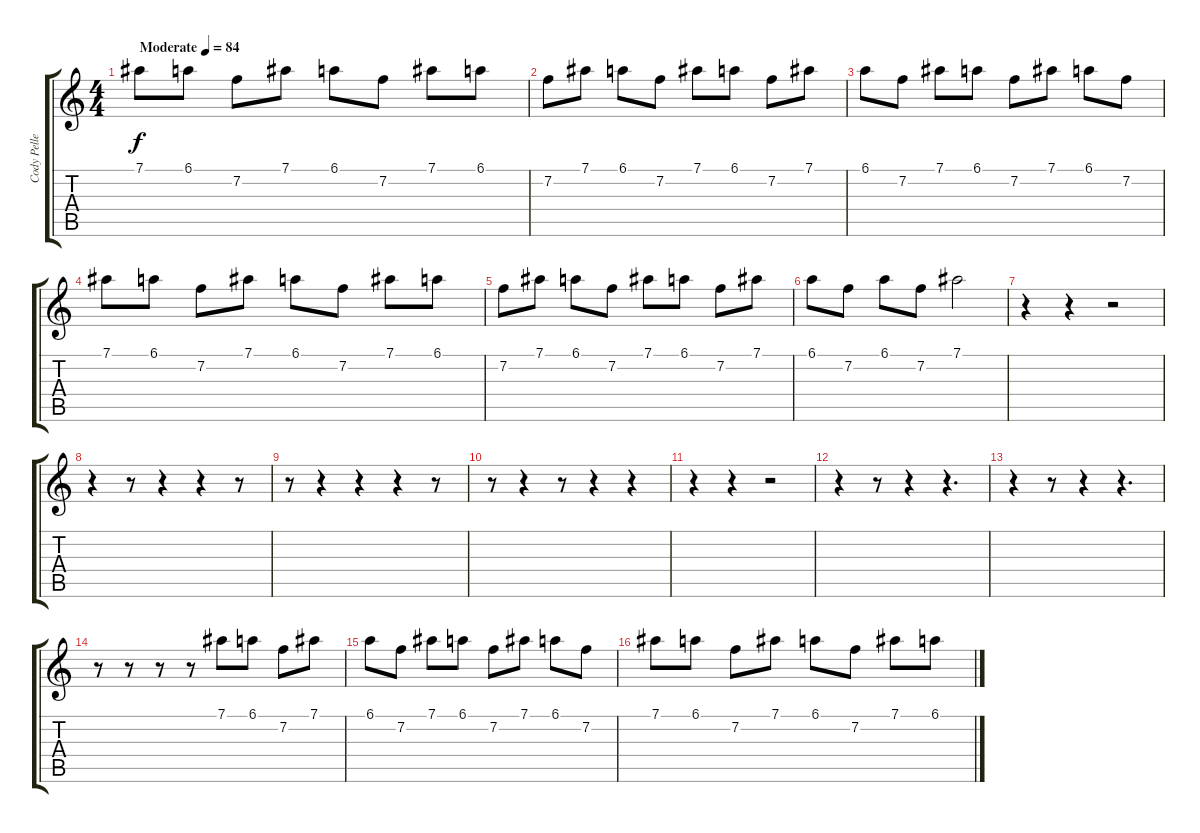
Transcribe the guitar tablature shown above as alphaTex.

\track ("Cody Pellerin" "Cody Pelle") {instrument overdrivenguitar}
\staff {score tabs}
\tuning (Eb4 Bb3 Gb3 Db3 Ab2 Eb2) {hide}
\ts (4 4)
\tempo (84 "Moderate")
\clef g2
\ks c
7.1.8{dy f instrument overdrivenguitar} 6.1.8 7.2.8 7.1.8 6.1.8 7.2.8 7.1.8 6.1.8 |
7.2.8 7.1.8 6.1.8 7.2.8 7.1.8 6.1.8 7.2.8 7.1.8 |
6.1.8 7.2.8 7.1.8 6.1.8 7.2.8 7.1.8 6.1.8 7.2.8 |
7.1.8 6.1.8 7.2.8 7.1.8 6.1.8 7.2.8 7.1.8 6.1.8 |
7.2.8 7.1.8 6.1.8 7.2.8 7.1.8 6.1.8 7.2.8 7.1.8 |
6.1.8 7.2.8 6.1.8 7.2.8 7.1.2 |
r.4 r.4 r.2 |
r.4 r.8 r.4 r.4 r.8 |
r.8 r.4 r.4 r.4 r.8 |
r.8 r.4 r.8 r.4 r.4 |
r.4 r.4 r.2 |
r.4 r.8 r.4 r.4{d} |
r.4 r.8 r.4 r.4{d} |
r.8 r.8 r.8 r.8 7.1.8 6.1.8 7.2.8 7.1.8 |
6.1.8 7.2.8 7.1.8 6.1.8 7.2.8 7.1.8 6.1.8 7.2.8 |
7.1.8 6.1.8 7.2.8 7.1.8 6.1.8 7.2.8 7.1.8 6.1.8
